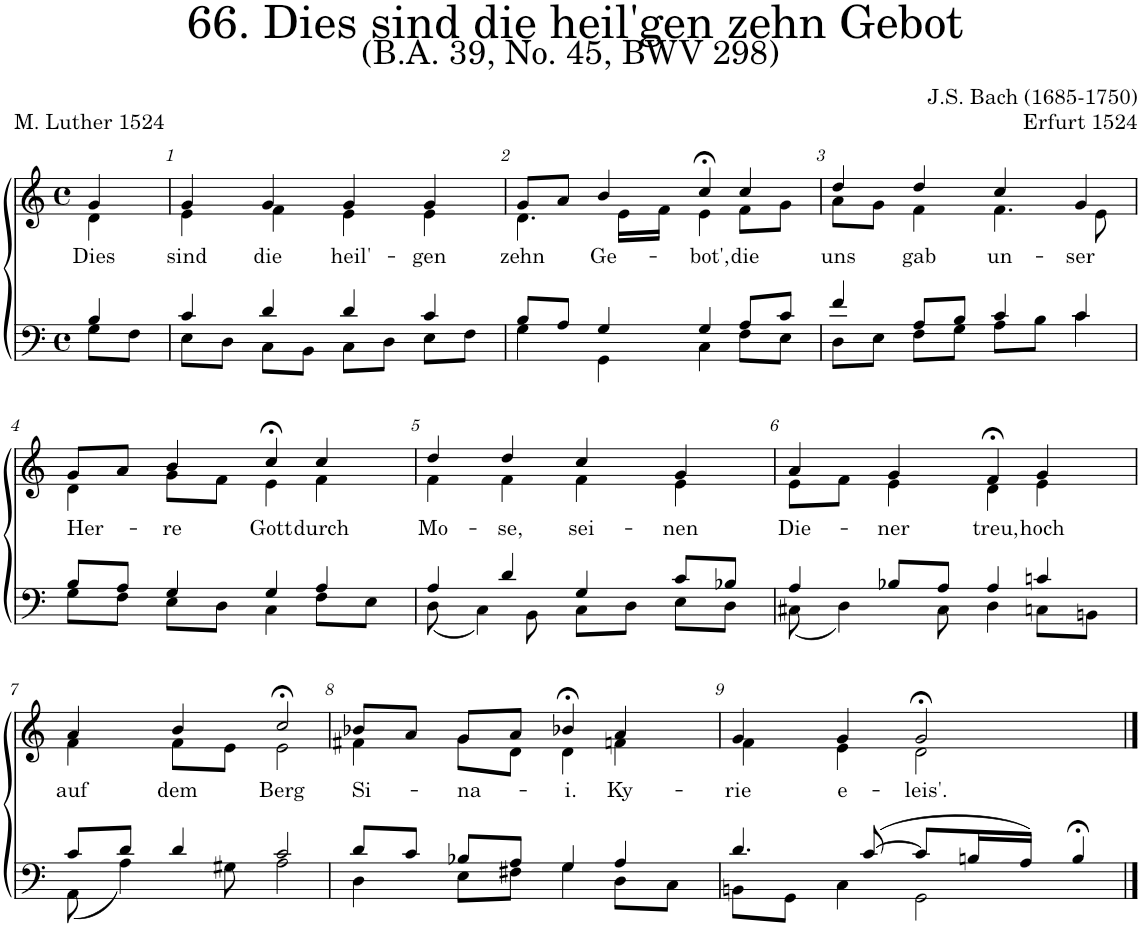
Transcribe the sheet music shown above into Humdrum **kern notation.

**kern	**kern	**text
*part2	*part1	*part1
*staff2	*staff1	*staff1
*I"Tenor/Bass	*I"Soprano/Alto	*
*clefF4	*clefG2	*
*k[]	*k[]	*
*M4/4	*M4/4	*
*met(c)	*met(c)	*
=	=	=
*^	*	*
!	!	!	!LO:LY:b
*	*	*^	*
4B/	8G\L	4g/	4d\	Dies
.	8F\J	.	.	.
=1	=1	=1	=1	=1
!	!	!	!	!LO:LY:b
4c/	8E\L	4g/	4e\	sind
.	8D\J	.	.	.
!	!	!	!	!LO:LY:b
4d/	8C\L	4g/	4f\	die
.	8BB\J	.	.	.
!	!	!	!	!LO:LY:b
4d/	8C\L	4g/	4e\	heil'-
.	8D\J	.	.	.
!	!	!	!	!LO:LY:b
4c/	8E\L	4g/	4e\	-gen
.	8F\J	.	.	.
=2	=2	=2	=2	=2
!	!	!	!	!LO:LY:b
8B/L	4G\	8g/L	4.d\	zehn
8A/J	.	8a/J	.	.
!	!	!	!	!LO:LY:b
4G/	4GG\	4b/	.	Ge-
.	.	.	16e\LL	.
.	.	.	16f\JJ	.
!	!	!	!	!LO:LY:b
4G/	4C\	4cc;<,/	4e\	-bot',
!	!	!	!	!LO:LY:b
8A/L	8F\L	4cc/	8f\L	die
8c/J	8E\J	.	8g\J	.
=3	=3	=3	=3	=3
!	!	!	!	!LO:LY:b
4f/	8D\L	4dd/	8a\L	uns
.	8E\J	.	8g\J	.
!	!	!	!	!LO:LY:b
8A/L	8F\L	4dd/	4f\	gab
8B/J	8G\J	.	.	.
!	!	!	!	!LO:LY:b
4c/	8A\L	4cc/	4.f\	un-
.	8B\J	.	.	.
!	!	!	!	!LO:LY:b
4c/	4c\	4g/	.	-ser
.	.	.	8e\	.
!!LO:LB:g=z	!!
=4	=4	=4	=4	=4
!	!	!	!	!LO:LY:b
8B/L	8G\L	8g/L	4d\	Her-
8A/J	8F\J	8a/J	.	.
!	!	!	!	!LO:LY:b
4G/	8E\L	4b/	8g\L	-re
.	8D\J	.	8f\J	.
!	!	!	!	!LO:LY:b
4G/	4C\	4cc;<,/	4e\	Gott
!	!	!	!	!LO:LY:b
4A/	8F\L	4cc/	4f\	durch
.	8E\J	.	.	.
=5	=5	=5	=5	=5
!	!	!	!	!LO:LY:b
4A/	(8D\	4dd/	4f\	Mo-
.	4C\)	.	.	.
!	!	!	!	!LO:LY:b
4d/	.	4dd/	4f\	-se,
.	8BB\	.	.	.
!	!	!	!	!LO:LY:b
4G/	8C\L	4cc/	4f\	sei-
.	8D\J	.	.	.
!	!	!	!	!LO:LY:b
8c/L	8E\L	4g/	4e\	-nen
8B-X/J	8D\J	.	.	.
=6	=6	=6	=6	=6
!	!	!	!	!LO:LY:b
4A/	(8C#X\	4a/	8e\L	Die-
.	4D\)	.	8f\J	.
!	!	!	!	!LO:LY:b
8B-X/L	.	4g/	4e\	-ner
8A/J	8C#\	.	.	.
!	!	!	!	!LO:LY:b
4A/	4D\	4f;<,/	4d\	treu,
!	!	!	!	!LO:LY:b
4cn/	8Cn\L	4g/	4e\	hoch
.	8BBn\J	.	.	.
!!LO:LB:g=z	!!
=7	=7	=7	=7	=7
!	!	!	!	!LO:LY:b
8c/L	(8AA\	4a/	4f\	auf
8d/J	4A\)	.	.	.
!	!	!	!	!LO:LY:b
4d/	.	4b/	8f\L	dem
.	8G#X\	.	8e\J	.
!	!	!	!	!LO:LY:b
2c/	2A\	2cc;<,/	2e\	Berg
=8	=8	=8	=8	=8
!	!	!	!	!LO:LY:b
8d/L	4D\	8b-X/L	4f#X\	Si-
8c/J	.	8a/J	.	.
!	!	!	!	!LO:LY:b
8B-X/L	8E\L	8g/L	8g\L	-na-
8A/J	8F#X\J	8a/J	8d\J	.
!	!	!	!	!LO:LY:b
4G/	4G\	4b-X;<,/	4d\	-i.
!	!	!	!	!LO:LY:b
4A/	8D\L	4a/	4fn\	Ky-
.	8C\J	.	.	.
=9	=9	=9	=9	=9
!	!	!	!	!LO:LY:b
4.d/	8BBn\L	4g/	4f\	-rie
.	8GG\J	.	.	.
!	!	!	!	!LO:LY:b
.	4C\	4g/	4e\	e-
([8c/	.	.	.	.
!	!	!	!	!LO:LY:b
8c/L]	2GG\	2g;</	2d\	-leis'.
16Bn/L	.	.	.	.
16A/JJ)	.	.	.	.
4B;</	.	.	.	.
*v	*v	*	*	*
*	*v	*v	*
==	==	==
*-	*-	*-
